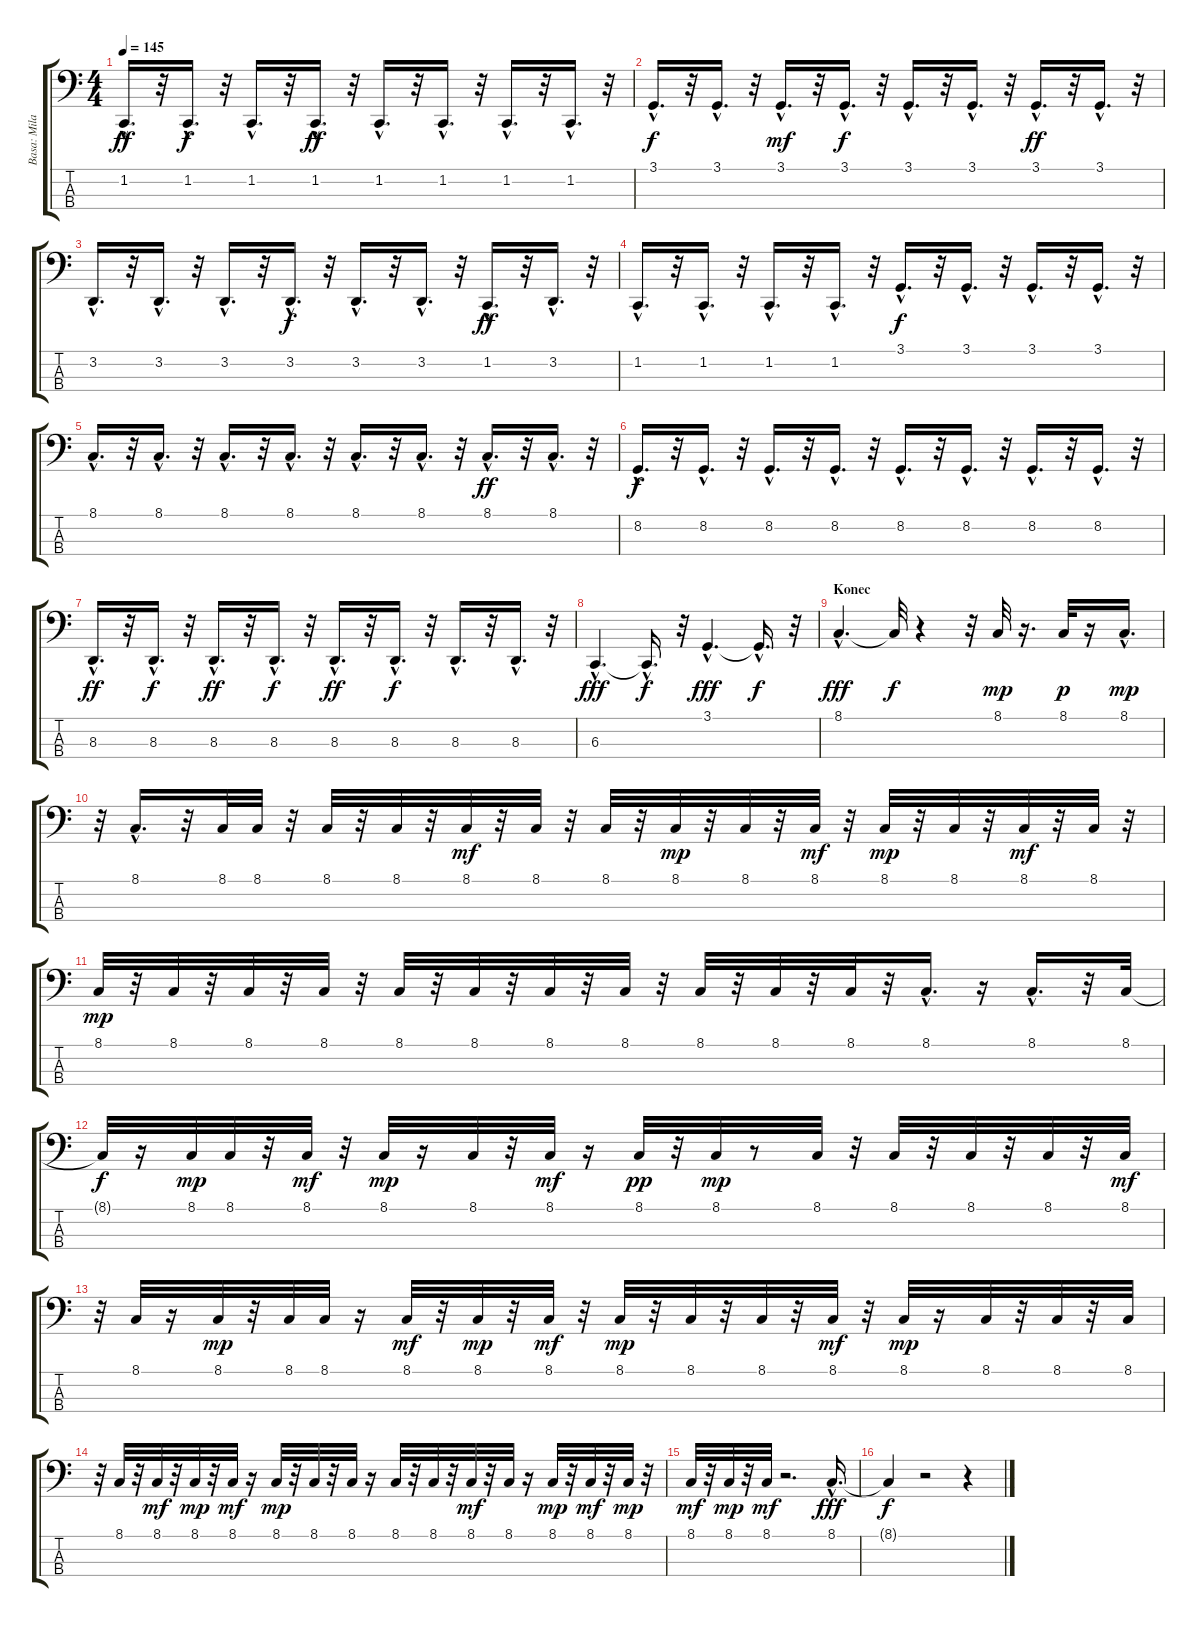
\track ("Basa: Milan Špalek" "Basa: Mila") {instrument electricbasspick}
\staff {score tabs}
\tuning (E1 B0 Gb0 Db0) {hide}
\ts (4 4)
\tempo 145
\clef f4
\ks c
1.2{hac}.16{d dy ff} r.32 1.2{hac}.16{d dy f} r.32 1.2{hac}.16{d} r.32 1.2{hac}.16{d dy ff} r.32 1.2{hac}.16{d} r.32 1.2{hac}.16{d} r.32 1.2{hac}.16{d} r.32 1.2{hac}.16{d} r.32 |
3.1{hac}.16{d dy f} r.32 3.1{hac}.16{d} r.32 3.1{hac}.16{d dy mf} r.32 3.1{hac}.16{d dy f} r.32 3.1{hac}.16{d} r.32 3.1{hac}.16{d} r.32 3.1{hac}.16{d dy ff} r.32 3.1{hac}.16{d} r.32 |
3.2{hac}.16{d} r.32 3.2{hac}.16{d} r.32 3.2{hac}.16{d} r.32 3.2{hac}.16{d dy f} r.32 3.2{hac}.16{d} r.32 3.2{hac}.16{d} r.32 1.2{hac}.16{d dy ff} r.32 3.2{hac}.16{d} r.32 |
1.2{hac}.16{d} r.32 1.2{hac}.16{d} r.32 1.2{hac}.16{d} r.32 1.2{hac}.16{d} r.32 3.1{hac}.16{d dy f} r.32 3.1{hac}.16{d} r.32 3.1{hac}.16{d} r.32 3.1{hac}.16{d} r.32 |
8.1{hac}.16{d} r.32 8.1{hac}.16{d} r.32 8.1{hac}.16{d} r.32 8.1{hac}.16{d} r.32 8.1{hac}.16{d} r.32 8.1{hac}.16{d} r.32 8.1{hac}.16{d dy ff} r.32 8.1{hac}.16{d} r.32 |
8.2{hac}.16{d dy f} r.32 8.2{hac}.16{d} r.32 8.2{hac}.16{d} r.32 8.2{hac}.16{d} r.32 8.2{hac}.16{d} r.32 8.2{hac}.16{d} r.32 8.2{hac}.16{d} r.32 8.2{hac}.16{d} r.32 |
8.3{hac}.16{d dy ff} r.32 8.3{hac}.16{d dy f} r.32 8.3{hac}.16{d dy ff} r.32 8.3{hac}.16{d dy f} r.32 8.3{hac}.16{d dy ff} r.32 8.3{hac}.16{d dy f} r.32 8.3{hac}.16{d} r.32 8.3{hac}.16{d} r.32 |
6.3{hac}.4{d dy fff} 6.3{hac t}.16{d dy f} r.32 3.1{hac}.4{d dy fff} 3.1{hac t}.16{d dy f} r.32 |
\section ("" "Konec")
8.1{hac}.4{d dy fff} 8.1{t}.32{dy f} r.4 r.32 8.1.32{dy mp} r.16{d} 8.1.32{dy p} r.16 8.1{hac}.16{d dy mp} |
r.32 8.1{hac}.16{d} r.32 8.1.32 8.1.32 r.32 8.1.32 r.32 8.1.32 r.32 8.1.32{dy mf} r.32 8.1.32 r.32 8.1.32 r.32 8.1.32{dy mp} r.32 8.1.32 r.32 8.1.32{dy mf} r.32 8.1.32{dy mp} r.32 8.1.32 r.32 8.1.32{dy mf} r.32 8.1.32 r.32 |
8.1.32{dy mp} r.32 8.1.32 r.32 8.1.32 r.32 8.1.32 r.32 8.1.32 r.32 8.1.32 r.32 8.1.32 r.32 8.1.32 r.32 8.1.32 r.32 8.1.32 r.32 8.1.32 r.32 8.1{hac}.16{d} r.16 8.1{hac}.16{d} r.32 8.1.32 |
8.1{t}.32{dy f} r.16 8.1.32{dy mp} 8.1.32 r.32 8.1.32{dy mf} r.32 8.1.32{dy mp} r.16 8.1.32 r.32 8.1.32{dy mf} r.16 8.1.32{dy pp} r.32 8.1.32{dy mp} r.8 8.1.32 r.32 8.1.32 r.32 8.1.32 r.32 8.1.32 r.32 8.1.32{dy mf} |
r.32 8.1.32 r.16 8.1.32{dy mp} r.32 8.1.32 8.1.32 r.16 8.1.32{dy mf} r.32 8.1.32{dy mp} r.32 8.1.32{dy mf} r.32 8.1.32{dy mp} r.32 8.1.32 r.32 8.1.32 r.32 8.1.32{dy mf} r.32 8.1.32{dy mp} r.16 8.1.32 r.32 8.1.32 r.32 8.1.32 |
r.32 8.1.32 r.32 8.1.32{dy mf} r.32 8.1.32{dy mp} r.32 8.1.32{dy mf} r.16 8.1.32{dy mp} r.32 8.1.32 r.32 8.1.32 r.16 8.1.32 r.32 8.1.32 r.32 8.1.32{dy mf} r.32 8.1.32 r.16 8.1.32{dy mp} r.32 8.1.32{dy mf} r.32 8.1.32{dy mp} r.32 |
8.1.32{dy mf} r.32 8.1.32{dy mp} r.32 8.1.32{dy mf} r.2{d} 8.1{hac}.16{d dy fff} |
8.1{t}.4{dy f} r.2 r.4
